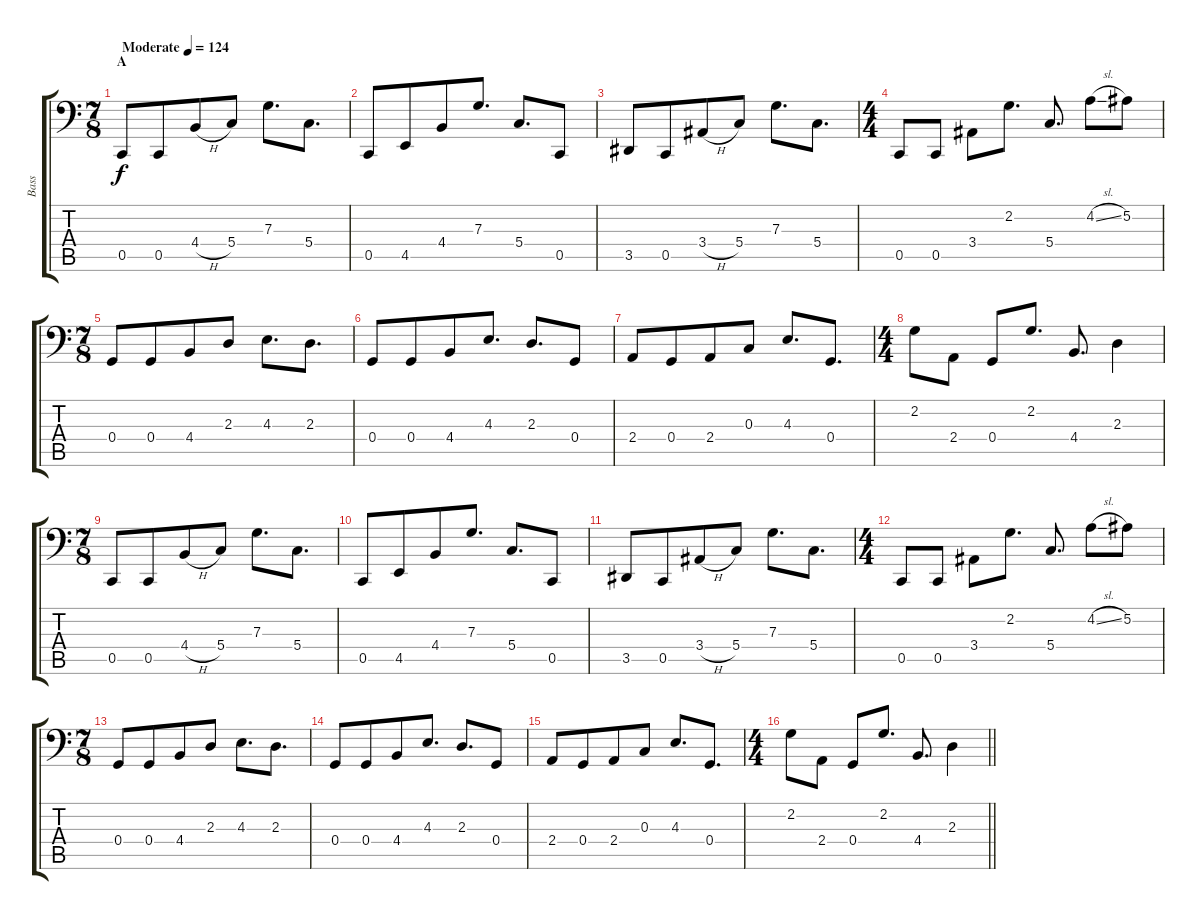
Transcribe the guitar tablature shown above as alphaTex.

\track ("Bass" "Bass") {instrument electricbasspick}
\staff {score tabs}
\tuning (Bb2 F2 C2 G1 C1 A0) {hide}
\ts (7 8)
\section ("" "A")
\tempo (124 "Moderate")
\clef f4
\ks c
0.5.8{dy f instrument electricbasspick} 0.5.8 4.4{h}.8 5.4.8 7.3.8{d} 5.4.8{d} |
0.5.8 4.5.8 4.4.8 7.3.8{d} 5.4.8{d} 0.5.8 |
3.5.8 0.5.8 3.4{h}.8 5.4.8 7.3.8{d} 5.4.8{d} |
\ts (4 4)
0.5.8 0.5.8 3.4.8 2.2.8{d} 5.4.8{d} 4.2{sl}.8 5.2.8 |
\ts (7 8)
0.4.8 0.4.8 4.4.8 2.3.8 4.3.8{d} 2.3.8{d} |
0.4.8 0.4.8 4.4.8 4.3.8{d} 2.3.8{d} 0.4.8 |
2.4.8 0.4.8 2.4.8 0.3.8 4.3.8{d} 0.4.8{d} |
\ts (4 4)
2.2.8 2.4.8 0.4.8 2.2.8{d} 4.4.8{d} 2.3.4 |
\ts (7 8)
0.5.8 0.5.8 4.4{h}.8 5.4.8 7.3.8{d} 5.4.8{d} |
0.5.8 4.5.8 4.4.8 7.3.8{d} 5.4.8{d} 0.5.8 |
3.5.8 0.5.8 3.4{h}.8 5.4.8 7.3.8{d} 5.4.8{d} |
\ts (4 4)
0.5.8 0.5.8 3.4.8 2.2.8{d} 5.4.8{d} 4.2{sl}.8 5.2.8 |
\ts (7 8)
0.4.8 0.4.8 4.4.8 2.3.8 4.3.8{d} 2.3.8{d} |
0.4.8 0.4.8 4.4.8 4.3.8{d} 2.3.8{d} 0.4.8 |
2.4.8 0.4.8 2.4.8 0.3.8 4.3.8{d} 0.4.8{d} |
\ts (4 4)
\barLineRight lightlight
2.2.8 2.4.8 0.4.8 2.2.8{d} 4.4.8{d} 2.3.4
